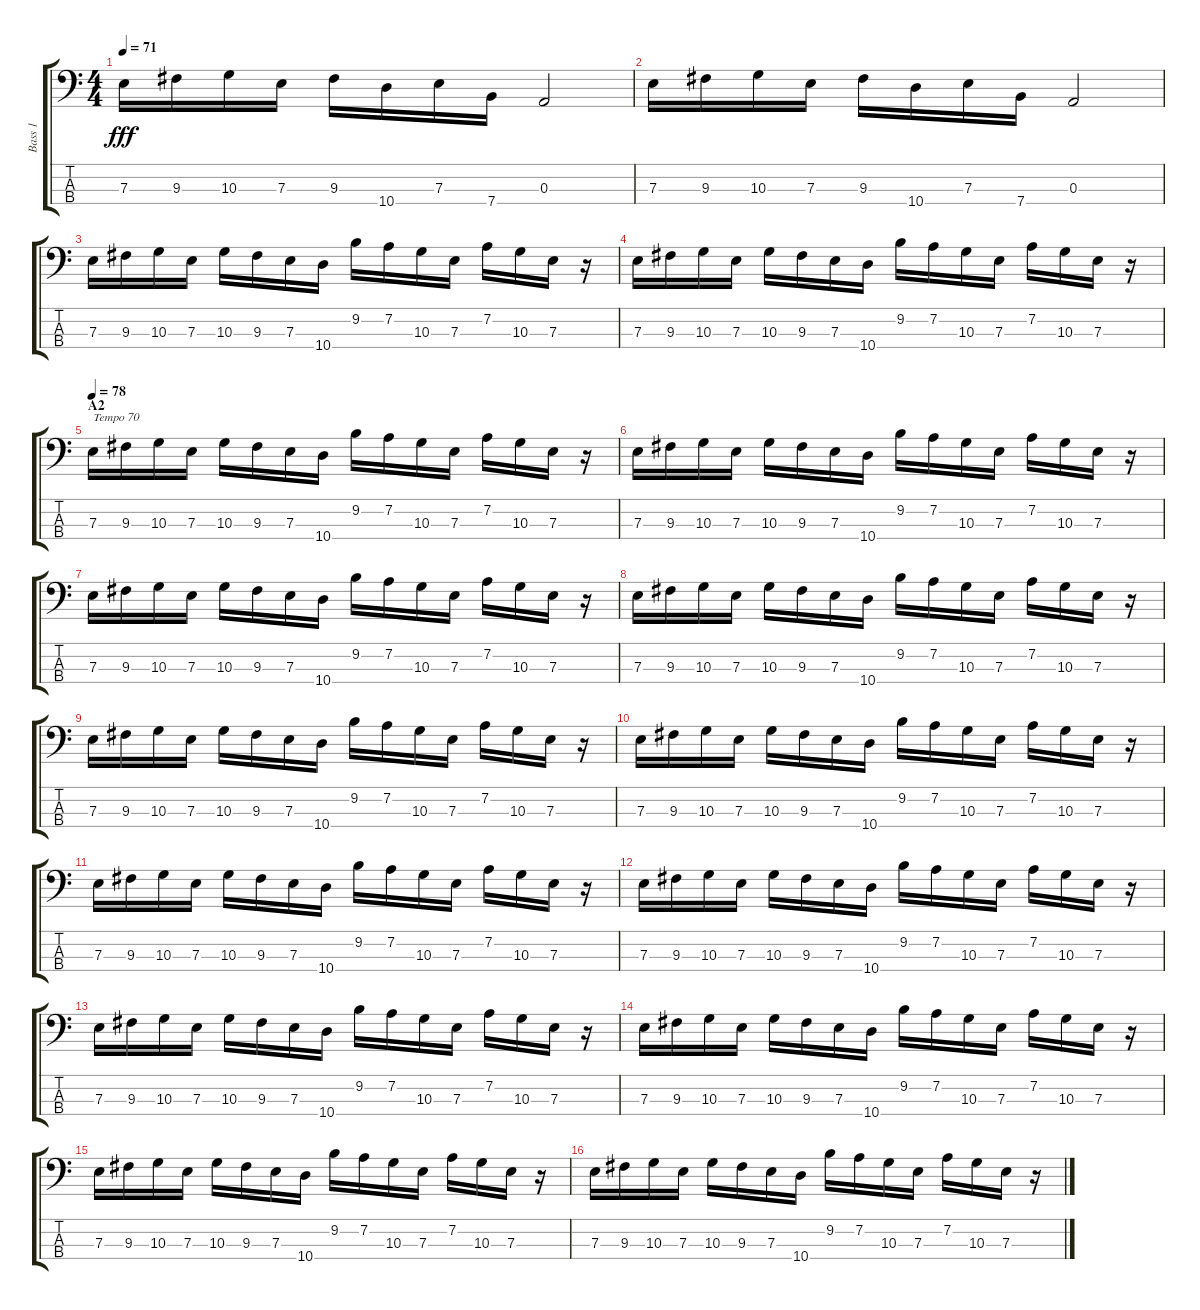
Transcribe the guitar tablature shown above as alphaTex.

\track ("Bass 1" "Bass 1") {instrument electricbassfinger}
\staff {score tabs}
\tuning (G2 D2 A1 E1) {hide}
\ts (4 4)
\tempo 71
\clef f4
\ks c
7.3.16{dy fff} 9.3.16 10.3.16 7.3.16 9.3.16 10.4.16 7.3.16 7.4.16 0.3.2 |
7.3.16 9.3.16 10.3.16 7.3.16 9.3.16 10.4.16 7.3.16 7.4.16 0.3.2 |
7.3.16 9.3.16 10.3.16 7.3.16 10.3.16 9.3.16 7.3.16 10.4.16 9.2.16 7.2.16 10.3.16 7.3.16 7.2.16 10.3.16 7.3.16 r.16 |
7.3.16 9.3.16 10.3.16 7.3.16 10.3.16 9.3.16 7.3.16 10.4.16 9.2.16 7.2.16 10.3.16 7.3.16 7.2.16 10.3.16 7.3.16 r.16 |
\section ("" "A2")
\tempo 78
7.3.16{txt "Tempo 70"} 9.3.16 10.3.16 7.3.16 10.3.16 9.3.16 7.3.16 10.4.16 9.2.16 7.2.16 10.3.16 7.3.16 7.2.16 10.3.16 7.3.16 r.16 |
7.3.16 9.3.16 10.3.16 7.3.16 10.3.16 9.3.16 7.3.16 10.4.16 9.2.16 7.2.16 10.3.16 7.3.16 7.2.16 10.3.16 7.3.16 r.16 |
7.3.16 9.3.16 10.3.16 7.3.16 10.3.16 9.3.16 7.3.16 10.4.16 9.2.16 7.2.16 10.3.16 7.3.16 7.2.16 10.3.16 7.3.16 r.16 |
7.3.16 9.3.16 10.3.16 7.3.16 10.3.16 9.3.16 7.3.16 10.4.16 9.2.16 7.2.16 10.3.16 7.3.16 7.2.16 10.3.16 7.3.16 r.16 |
7.3.16 9.3.16 10.3.16 7.3.16 10.3.16 9.3.16 7.3.16 10.4.16 9.2.16 7.2.16 10.3.16 7.3.16 7.2.16 10.3.16 7.3.16 r.16 |
7.3.16 9.3.16 10.3.16 7.3.16 10.3.16 9.3.16 7.3.16 10.4.16 9.2.16 7.2.16 10.3.16 7.3.16 7.2.16 10.3.16 7.3.16 r.16 |
7.3.16 9.3.16 10.3.16 7.3.16 10.3.16 9.3.16 7.3.16 10.4.16 9.2.16 7.2.16 10.3.16 7.3.16 7.2.16 10.3.16 7.3.16 r.16 |
7.3.16 9.3.16 10.3.16 7.3.16 10.3.16 9.3.16 7.3.16 10.4.16 9.2.16 7.2.16 10.3.16 7.3.16 7.2.16 10.3.16 7.3.16 r.16 |
7.3.16 9.3.16 10.3.16 7.3.16 10.3.16 9.3.16 7.3.16 10.4.16 9.2.16 7.2.16 10.3.16 7.3.16 7.2.16 10.3.16 7.3.16 r.16 |
7.3.16 9.3.16 10.3.16 7.3.16 10.3.16 9.3.16 7.3.16 10.4.16 9.2.16 7.2.16 10.3.16 7.3.16 7.2.16 10.3.16 7.3.16 r.16 |
7.3.16 9.3.16 10.3.16 7.3.16 10.3.16 9.3.16 7.3.16 10.4.16 9.2.16 7.2.16 10.3.16 7.3.16 7.2.16 10.3.16 7.3.16 r.16 |
7.3.16 9.3.16 10.3.16 7.3.16 10.3.16 9.3.16 7.3.16 10.4.16 9.2.16 7.2.16 10.3.16 7.3.16 7.2.16 10.3.16 7.3.16 r.16
